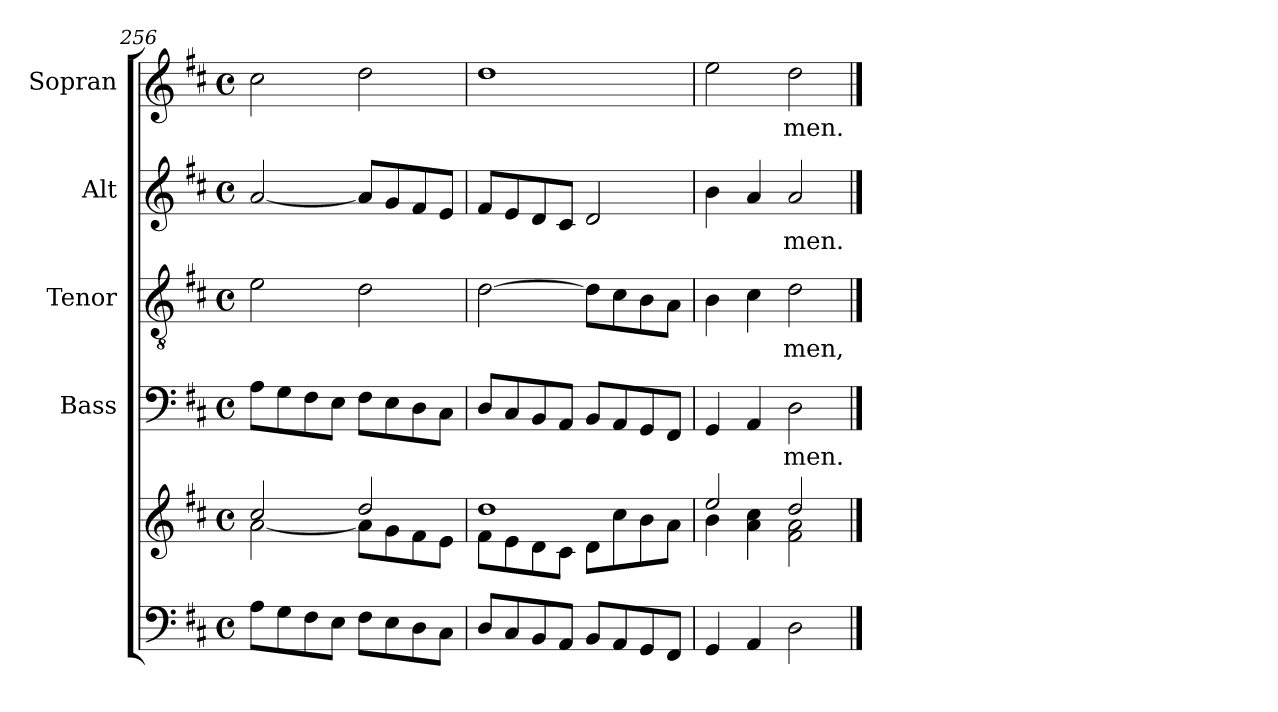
**kern	**kern	**kern	**text	**kern	**text	**kern	**text	**kern	**text
*part5	*part5	*part4	*part4	*part3	*part3	*part2	*part2	*part1	*part1
*staff6	*staff5	*staff4	*staff4	*staff3	*staff3	*staff2	*staff2	*staff1	*staff1
*	*	*I"Bass	*	*I"Tenor	*	*I"Alt	*	*I"Sopran	*
*	*	*I'B.	*	*I'T.	*	*I'A.	*	*I'S.	*
*clefF4	*clefG2	*clefF4	*	*clefGv2	*	*clefG2	*	*clefG2	*
*k[f#c#]	*k[f#c#]	*k[f#c#]	*	*k[f#c#]	*	*k[f#c#]	*	*k[f#c#]	*
*D:	*D:	*D:	*	*D:	*	*D:	*	*D:	*
*M4/4	*M4/4	*M4/4	*	*M4/4	*	*M4/4	*	*M4/4	*
*met(c)	*met(c)	*met(c)	*	*met(c)	*	*met(c)	*	*met(c)	*
=256	=256	=256	=256	=256	=256	=256	=256	=256	=256
*	*^	*	*	*	*	*	*	*	*
8A\L	2cc#/	[<2a\	8A\L	.	2e\	.	[2a/	.	2cc#\	.
8G\	.	.	8G\	.	.	.	.	.	.	.
8F#\	.	.	8F#\	.	.	.	.	.	.	.
8E\J	.	.	8E\J	.	.	.	.	.	.	.
8F#\L	2dd/	8a\L]	8F#\L	.	2d\	.	8a/L]	.	2dd\	.
8E\	.	8g\	8E\	.	.	.	8g/	.	.	.
8D\	.	8f#\	8D\	.	.	.	8f#/	.	.	.
8C#\J	.	8e\J	8C#\J	.	.	.	8e/J	.	.	.
=257	=257	=257	=257	=257	=257	=257	=257	=257	=257	=257
8D/L	1dd	8f#\L	8D/L	.	[2d\	.	8f#/L	.	1dd	.
8C#/	.	8e\	8C#/	.	.	.	8e/	.	.	.
8BB/	.	8d\	8BB/	.	.	.	8d/	.	.	.
8AA/J	.	8c#\J	8AA/J	.	.	.	8c#/J	.	.	.
8BB/L	.	8d\L	8BB/L	.	8d\L]	.	2d/	.	.	.
8AA/	.	8cc#\	8AA/	.	8c#\	.	.	.	.	.
8GG/	.	8b\	8GG/	.	8B\	.	.	.	.	.
8FF#/J	.	8a\J	8FF#/J	.	8A\J	.	.	.	.	.
=258	=258	=258	=258	=258	=258	=258	=258	=258	=258	=258
4GG/	2ee/	4b\	4GG/	.	4B\	.	4b\	.	2ee\	.
4AA/	.	4a\ 4cc#\	4AA/	.	4c#\	.	4a/	.	.	.
!	!	!	!	!LO:LY:b	!	!LO:LY:b	!	!LO:LY:b	!	!LO:LY:b
2D\	2dd/	2f#\ 2a\	2D\	-men.	2d\	-men,	2a/	-men.	2dd\	-men.
*	*v	*v	*	*	*	*	*	*	*	*
==	==	==	==	==	==	==	==	==	==
*-	*-	*-	*-	*-	*-	*-	*-	*-	*-
